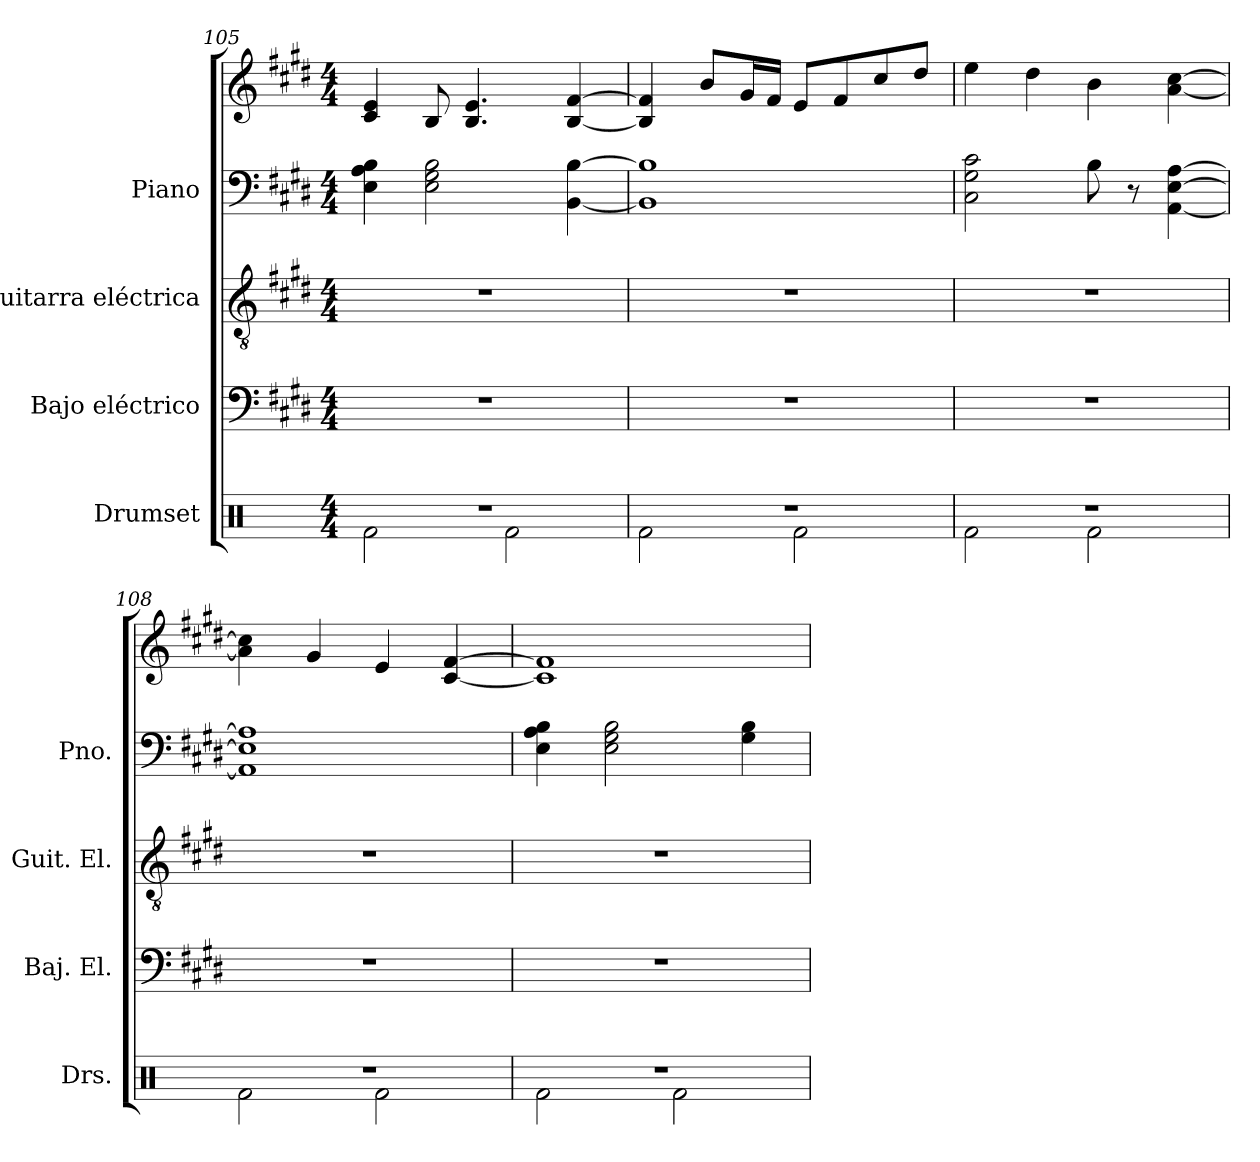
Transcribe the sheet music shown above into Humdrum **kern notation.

**kern	**kern	**kern	**kern	**kern
*part4	*part3	*part2	*part1	*part1
*staff5	*staff4	*staff3	*staff2	*staff1
*I"Drumset	*I"Bajo eléctrico	*I"Guitarra eléctrica	*I"Piano	*
*I'Drs.	*I'Baj. El.	*I'Guit. El.	*I'Pno.	*
*clefX	*clefF4	*clefGv2	*clefF4	*clefG2
*	*ITrd7c12	*	*	*
*k[]	*k[f#c#g#d#]	*k[f#c#g#d#]	*k[f#c#g#d#]	*k[f#c#g#d#]
*M4/4	*M4/4	*M4/4	*M4/4	*M4/4
=105	=105	=105	=105	=105
*^	*	*	*	*
1r	2Rf\	1r	1r	4E\ 4A\ 4B\	4c#/ 4e/
.	.	.	.	2E\ 2G#\ 2B\	8B/
.	.	.	.	.	4.B/ 4.e/
.	2Rf\	.	.	.	.
.	.	.	.	[4BB\ [4B\	[4B/ [4f#/
!!LO:LB:g=z
=106	=106	=106	=106	=106	=106
1r	2Rf\	1r	1r	1BB] 1B]	4B/] 4f#/]
.	.	.	.	.	8b/L
.	.	.	.	.	16g#/L
.	.	.	.	.	16f#/JJ
.	2Rf\	.	.	.	8e/L
.	.	.	.	.	8f#/
.	.	.	.	.	8cc#/
.	.	.	.	.	8dd#/J
=107	=107	=107	=107	=107	=107
1r	2Rf\	1r	1r	2C#\ 2G#\ 2c#\	4ee\
.	.	.	.	.	4dd#\
.	2Rf\	.	.	8B\	4b\
.	.	.	.	8r	.
.	.	.	.	[4AA\ [4E\ [4A\	[4a\ [4cc#\
=108	=108	=108	=108	=108	=108
1r	2Rf\	1r	1r	1AA] 1E] 1A]	4a\] 4cc#\]
.	.	.	.	.	4g#/
.	2Rf\	.	.	.	4e/
.	.	.	.	.	[4c#/ [4f#/
=109	=109	=109	=109	=109	=109
1r	2Rf\	1r	1r	4E\ 4A\ 4B\	1c#] 1f#]
.	.	.	.	2E\ 2G#\ 2B\	.
.	2Rf\	.	.	.	.
.	.	.	.	4G#\ 4B\	.
*v	*v	*	*	*	*
=	=	=	=	=
*-	*-	*-	*-	*-
